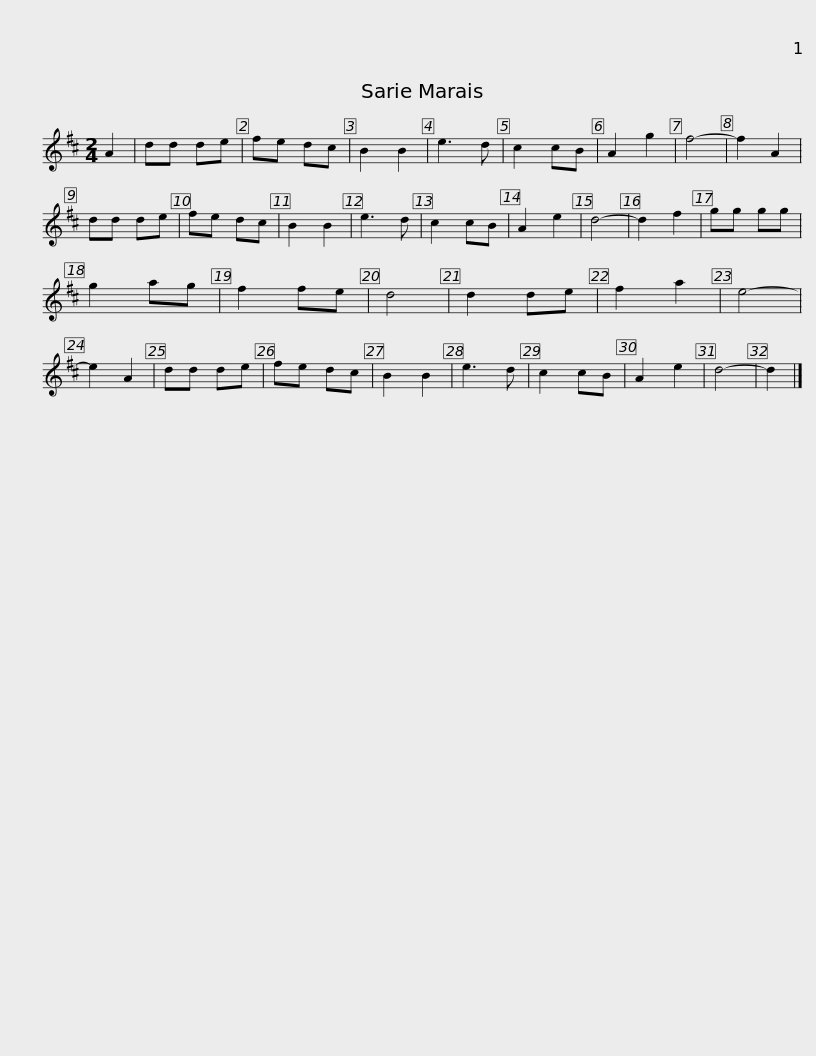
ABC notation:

X:1
L:1/8
M:2/4
I:linebreak $
K:D
V:1 treble
V:1
 A2 | dd de | fe dc | B2 B2 | e3 d | %5
 c2 cB | A2 g2 | f4- | f2 A2 | dd de | %10
 fe dc | B2 B2 | e3 d | c2 cB |$ A2 e2 | %15
 d4- | d2 f2 | gg gg | g2 ag | f2 fe | %20
 d4 | d2 de | f2 a2 | e4- | e2 A2 | %25
 dd de | fe dc | B2 B2 | e3 d |$ c2 cB | %30
 A2 e2 | d4- | d2 |] %33
